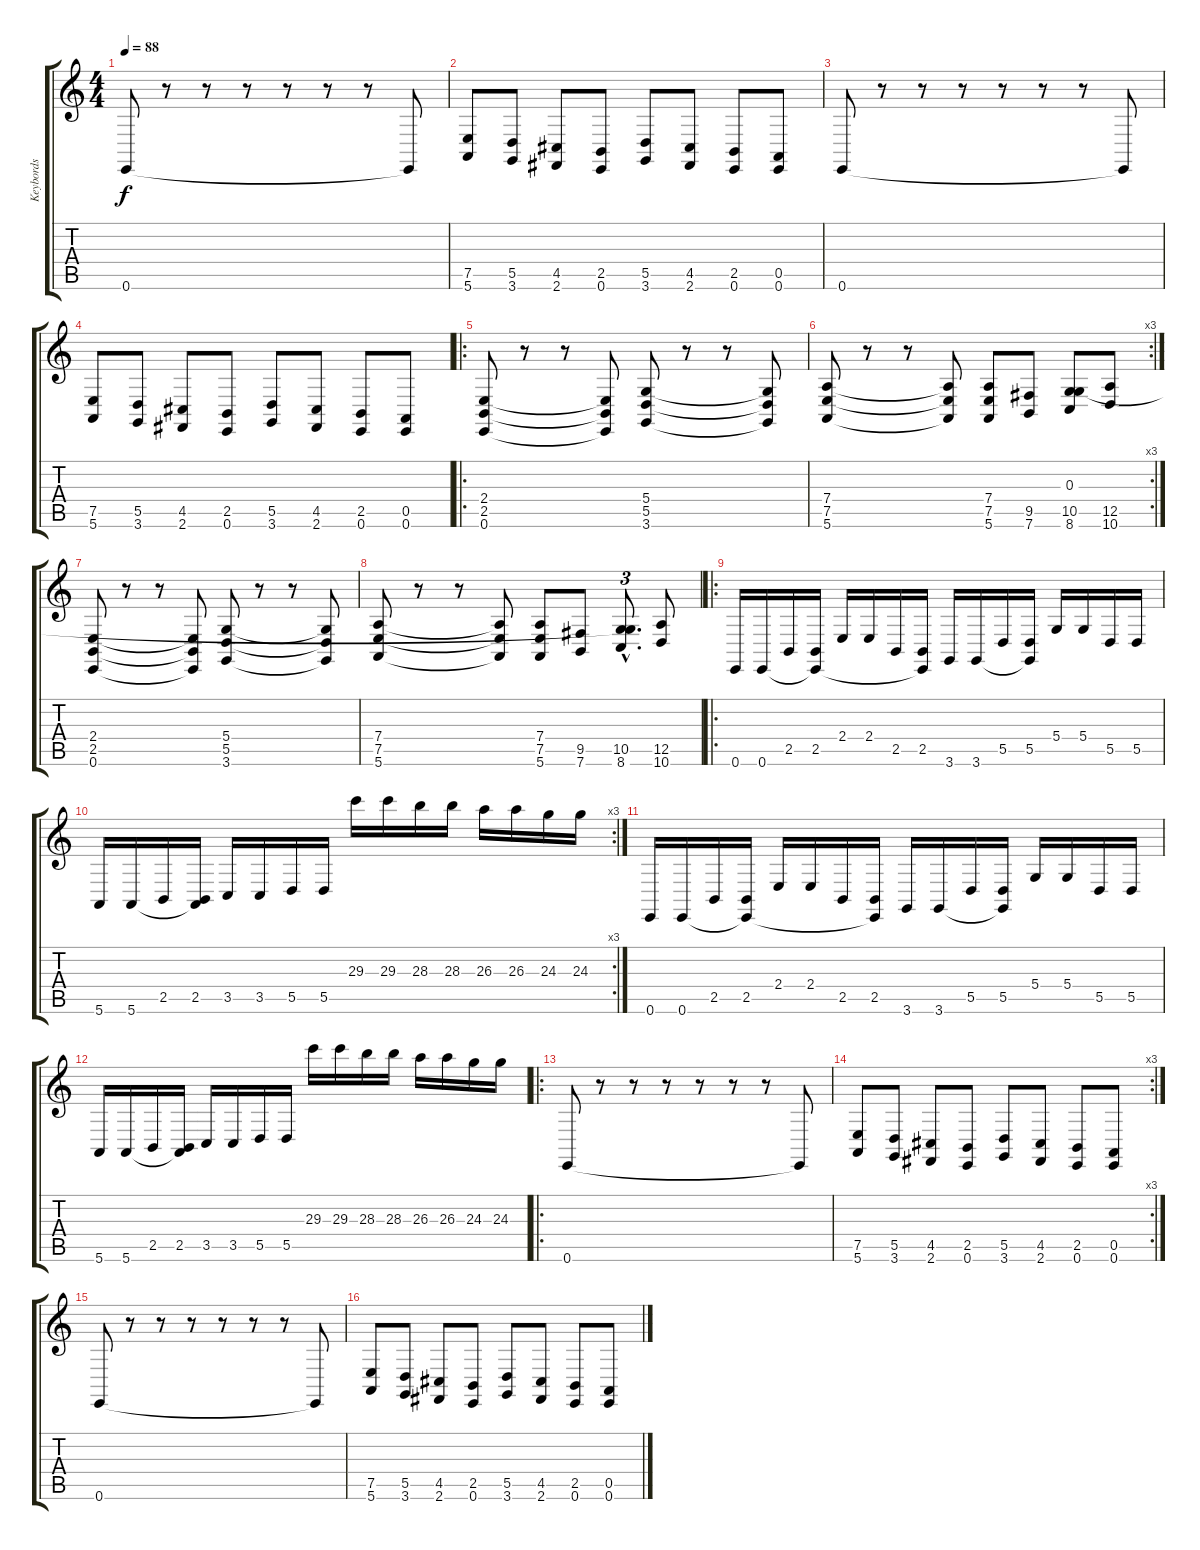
\track ("Keybords" "Keybords") {instrument stringensemble1}
\staff {score tabs}
\tuning (E4 B3 G3 D3 A2 E2) {hide}
\ts (4 4)
\tempo 88
\clef g2
\ks c
0.6.8{dy f} r.8 r.8 r.8 r.8 r.8 r.8 0.6{t}.8 |
(7.5 5.6).8 (5.5 3.6).8 (4.5 2.6).8 (2.5 0.6).8 (5.5 3.6).8 (4.5 2.6).8 (2.5 0.6).8 (0.5 0.6).8 |
0.6.8 r.8 r.8 r.8 r.8 r.8 r.8 0.6{t}.8 |
(7.5 5.6).8 (5.5 3.6).8 (4.5 2.6).8 (2.5 0.6).8 (5.5 3.6).8 (4.5 2.6).8 (2.5 0.6).8 (0.5 0.6).8 |
\ro
(2.4 2.5 0.6).8 r.8 r.8 (2.4{t} 2.5{t} 0.6{t}).8 (5.4 5.5 3.6).8 r.8 r.8 (5.4{t} 5.5{t} 3.6{t}).8 |
\rc 3
(7.4 7.5 5.6).8 r.8 r.8 (7.4{t} 7.5{t} 5.6{t}).8 (7.4 7.5 5.6).8 (9.5 7.6).8 (0.3 10.5 8.6).8 (12.5 10.6).8 |
(2.4 2.5 0.6).8 r.8 r.8 (2.4{t} 2.5{t} 0.6{t}).8 (5.4 5.5 3.6).8 r.8 r.8 (5.4{t} 5.5{t} 3.6{t}).8 |
(7.4 7.5 5.6).8 r.8 r.8 (7.4{t} 7.5{t} 5.6{t}).8 (7.4 7.5 5.6).8 (9.5 7.6).8 (0.3{hac t} 10.5{hac} 8.6{hac}).8{d tu (3 2)} (12.5 10.6).8 |
\ro
0.6.16{instrument stringensemble1} 0.6.16 2.5.16 (2.5 0.6{t}).16 2.4.16 2.4.16 2.5.16 (2.5 0.6{t}).16 3.6.16 3.6.16 5.5.16 (5.5 3.6{t}).16 5.4.16 5.4.16 5.5.16 5.5.16 |
\rc 3
5.6.16 5.6.16 2.5.16 (2.5 5.6{t}).16 3.5.16 3.5.16 5.5.16 5.5.16 29.3.16 29.3.16 28.3.16 28.3.16 26.3.16 26.3.16 24.3.16 24.3.16 |
0.6.16{instrument stringensemble1} 0.6.16 2.5.16 (2.5 0.6{t}).16 2.4.16 2.4.16 2.5.16 (2.5 0.6{t}).16 3.6.16 3.6.16 5.5.16 (5.5 3.6{t}).16 5.4.16 5.4.16 5.5.16 5.5.16 |
5.6.16 5.6.16 2.5.16 (2.5 5.6{t}).16 3.5.16 3.5.16 5.5.16 5.5.16 29.3.16 29.3.16 28.3.16 28.3.16 26.3.16 26.3.16 24.3.16 24.3.16 |
\ro
0.6.8 r.8 r.8 r.8 r.8 r.8 r.8 0.6{t}.8 |
\rc 3
(7.5 5.6).8 (5.5 3.6).8 (4.5 2.6).8 (2.5 0.6).8 (5.5 3.6).8 (4.5 2.6).8 (2.5 0.6).8 (0.5 0.6).8 |
0.6.8 r.8 r.8 r.8 r.8 r.8 r.8 0.6{t}.8 |
(7.5 5.6).8 (5.5 3.6).8 (4.5 2.6).8 (2.5 0.6).8 (5.5 3.6).8 (4.5 2.6).8 (2.5 0.6).8 (0.5 0.6).8
